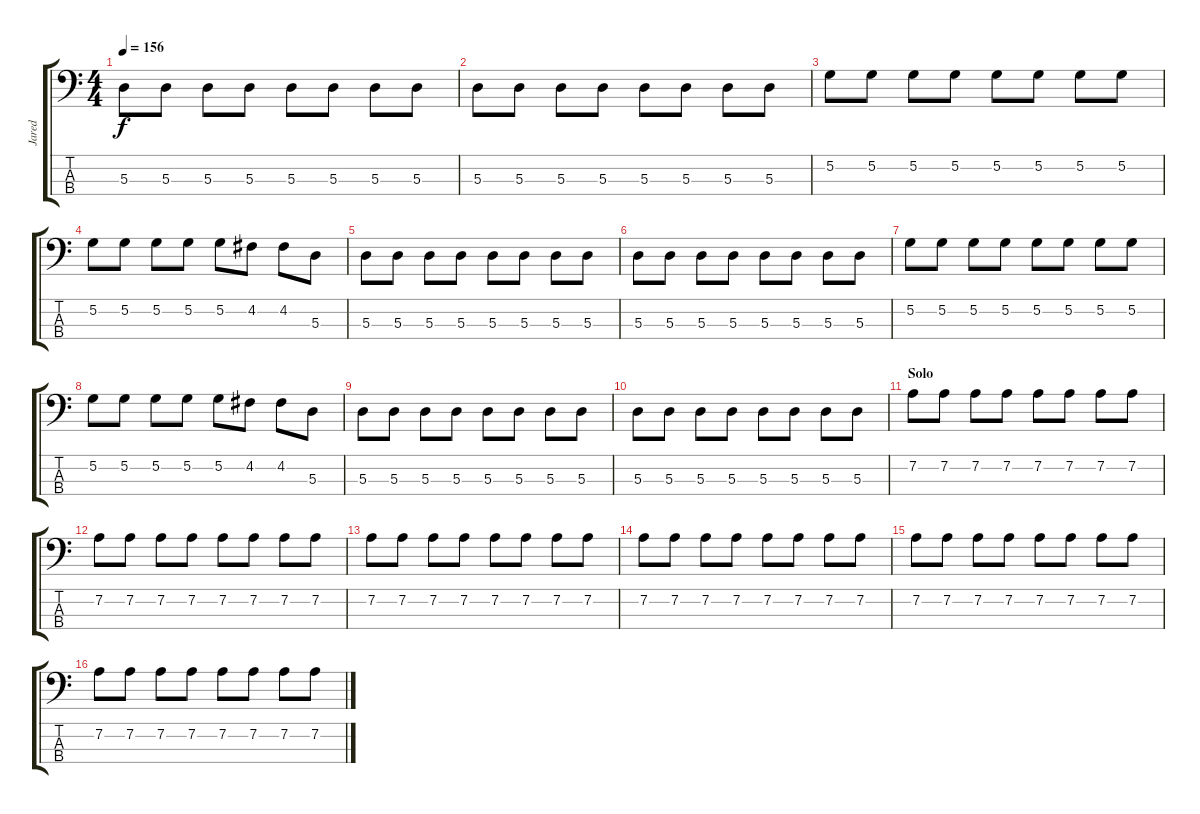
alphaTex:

\track ("Jared" "Jared") {instrument electricbassfinger}
\staff {score tabs}
\tuning (G2 D2 A1 E1) {hide}
\ts (4 4)
\tempo 156
\clef f4
\ks c
5.3.8{dy f} 5.3.8 5.3.8 5.3.8 5.3.8 5.3.8 5.3.8 5.3.8 |
5.3.8 5.3.8 5.3.8 5.3.8 5.3.8 5.3.8 5.3.8 5.3.8 |
5.2.8 5.2.8 5.2.8 5.2.8 5.2.8 5.2.8 5.2.8 5.2.8 |
5.2.8 5.2.8 5.2.8 5.2.8 5.2.8 4.2.8 4.2.8 5.3.8 |
5.3.8 5.3.8 5.3.8 5.3.8 5.3.8 5.3.8 5.3.8 5.3.8 |
5.3.8 5.3.8 5.3.8 5.3.8 5.3.8 5.3.8 5.3.8 5.3.8 |
5.2.8 5.2.8 5.2.8 5.2.8 5.2.8 5.2.8 5.2.8 5.2.8 |
5.2.8 5.2.8 5.2.8 5.2.8 5.2.8 4.2.8 4.2.8 5.3.8 |
5.3.8 5.3.8 5.3.8 5.3.8 5.3.8 5.3.8 5.3.8 5.3.8 |
5.3.8 5.3.8 5.3.8 5.3.8 5.3.8 5.3.8 5.3.8 5.3.8 |
\section ("" "Solo")
7.2.8 7.2.8 7.2.8 7.2.8 7.2.8 7.2.8 7.2.8 7.2.8 |
7.2.8 7.2.8 7.2.8 7.2.8 7.2.8 7.2.8 7.2.8 7.2.8 |
7.2.8 7.2.8 7.2.8 7.2.8 7.2.8 7.2.8 7.2.8 7.2.8 |
7.2.8 7.2.8 7.2.8 7.2.8 7.2.8 7.2.8 7.2.8 7.2.8 |
7.2.8 7.2.8 7.2.8 7.2.8 7.2.8 7.2.8 7.2.8 7.2.8 |
7.2.8 7.2.8 7.2.8 7.2.8 7.2.8 7.2.8 7.2.8 7.2.8
